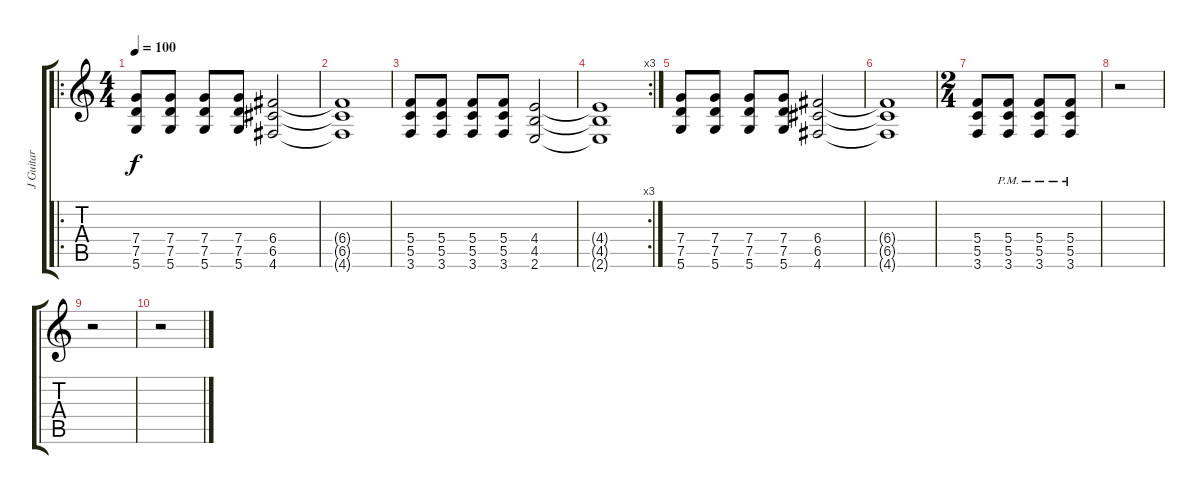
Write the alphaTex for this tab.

\track ("J Guitar" "J Guitar") {instrument electricbasspick}
\staff {score tabs}
\tuning (D4 A3 F3 C3 G2 D2) {hide}
\ro
\ts (4 4)
\tempo 100
\clef g2
\ks c
(7.4 7.5 5.6).8{dy f} (7.4 7.5 5.6).8 (7.4 7.5 5.6).8 (7.4 7.5 5.6).8 (6.4 6.5 4.6).2 |
(6.4{t} 6.5{t} 4.6{t}).1 |
(5.4 5.5 3.6).8 (5.4 5.5 3.6).8 (5.4 5.5 3.6).8 (5.4 5.5 3.6).8 (4.4 4.5 2.6).2 |
\rc 3
(4.4{t} 4.5{t} 2.6{t}).1 |
(7.4 7.5 5.6).8 (7.4 7.5 5.6).8 (7.4 7.5 5.6).8 (7.4 7.5 5.6).8 (6.4 6.5 4.6).2 |
(6.4{t} 6.5{t} 4.6{t}).1 |
\ts (2 4)
(5.4 5.5 3.6).8 (5.4{pm} 5.5{pm} 3.6{pm}).8 (5.4{pm} 5.5{pm} 3.6{pm}).8 (5.4{pm} 5.5{pm} 3.6{pm}).8 |
r.2 |
r.2 |
r.2
